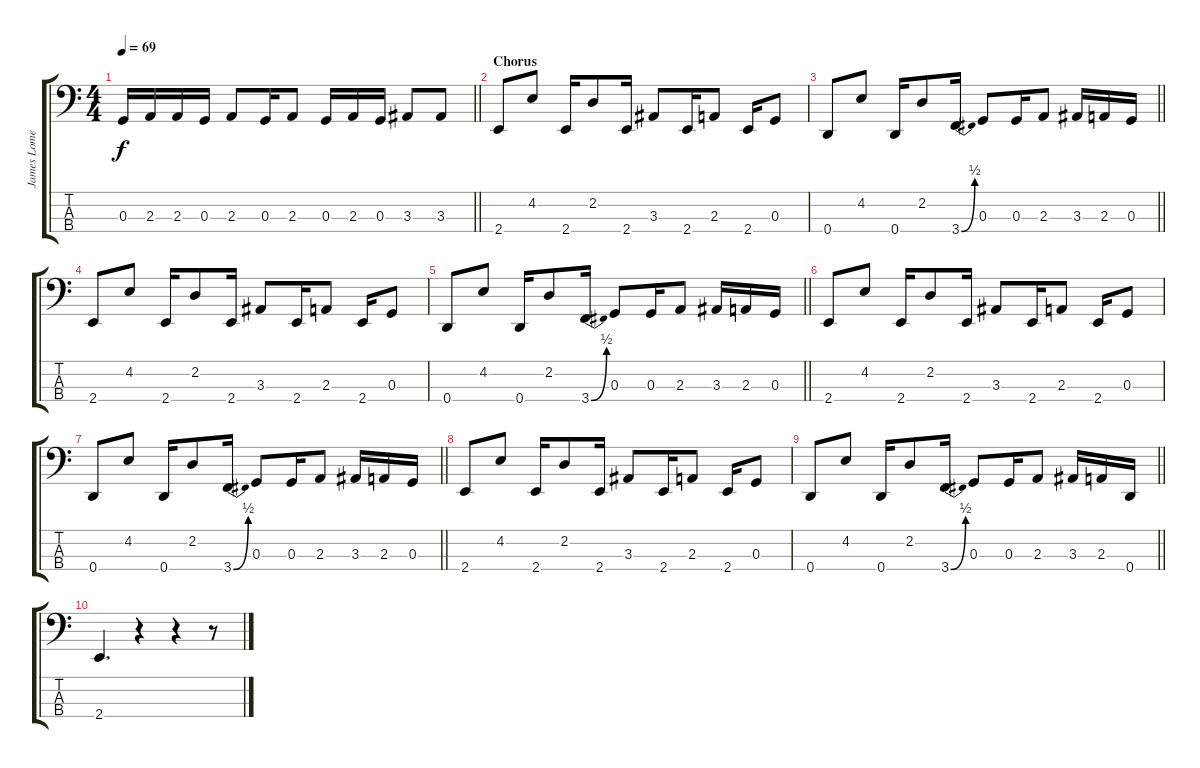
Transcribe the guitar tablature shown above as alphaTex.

\track ("James Lomenzo" "James Lome") {instrument electricbassfinger}
\staff {score tabs}
\tuning (F2 C2 G1 D1) {hide}
\ts (4 4)
\tempo 69
\clef f4
\barLineRight lightlight
\ks c
0.3.16{dy f} 2.3.16 2.3.16 0.3.16 2.3.8 0.3.16 2.3.8 0.3.16 2.3.16 0.3.16 3.3.8 3.3.8 |
\section ("" "Chorus")
2.4.8 4.2.8 2.4.16 2.2.8 2.4.16 3.3.8 2.4.16 2.3.8 2.4.16 0.3.8 |
\barLineRight lightlight
0.4.8 4.2.8 0.4.16 2.2.8 3.4{be (bend 0 0 60 2)}.16 0.3.8 0.3.16 2.3.8 3.3.16 2.3.16 0.3.16 |
2.4.8 4.2.8 2.4.16 2.2.8 2.4.16 3.3.8 2.4.16 2.3.8 2.4.16 0.3.8 |
\barLineRight lightlight
0.4.8 4.2.8 0.4.16 2.2.8 3.4{be (bend 0 0 60 2)}.16 0.3.8 0.3.16 2.3.8 3.3.16 2.3.16 0.3.16 |
2.4.8 4.2.8 2.4.16 2.2.8 2.4.16 3.3.8 2.4.16 2.3.8 2.4.16 0.3.8 |
\barLineRight lightlight
0.4.8 4.2.8 0.4.16 2.2.8 3.4{be (bend 0 0 60 2)}.16 0.3.8 0.3.16 2.3.8 3.3.16 2.3.16 0.3.16 |
2.4.8 4.2.8 2.4.16 2.2.8 2.4.16 3.3.8 2.4.16 2.3.8 2.4.16 0.3.8 |
\barLineRight lightlight
0.4.8 4.2.8 0.4.16 2.2.8 3.4{be (bend 0 0 60 2)}.16 0.3.8 0.3.16 2.3.8 3.3.16 2.3.16 0.4.16 |
2.4.4{d} r.4 r.4 r.8
